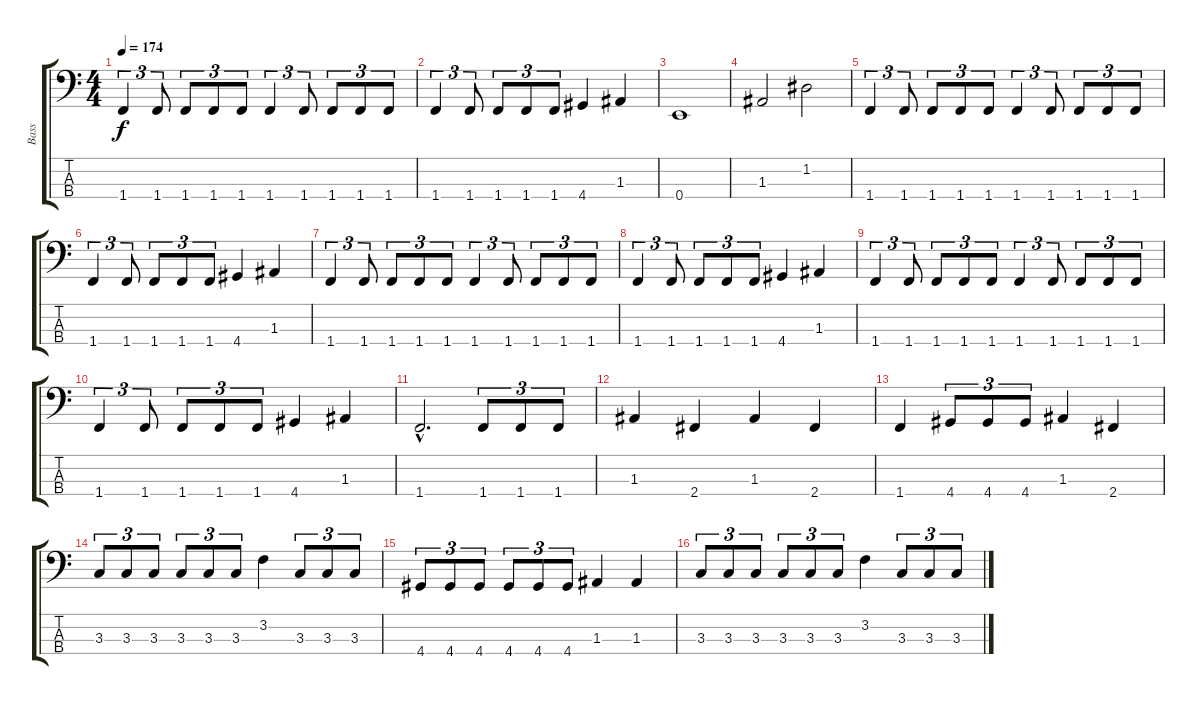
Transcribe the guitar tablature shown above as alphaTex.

\track ("Bass" "Bass") {instrument electricbassfinger}
\staff {score tabs}
\tuning (G2 D2 A1 E1) {hide}
\ts (4 4)
\tempo 174
\clef f4
\ks c
1.4.4{tu (3 2) dy f} 1.4.8{tu (3 2)} 1.4.8{tu (3 2)} 1.4.8{tu (3 2)} 1.4.8{tu (3 2)} 1.4.4{tu (3 2)} 1.4.8{tu (3 2)} 1.4.8{tu (3 2)} 1.4.8{tu (3 2)} 1.4.8{tu (3 2)} |
1.4.4{tu (3 2)} 1.4.8{tu (3 2)} 1.4.8{tu (3 2)} 1.4.8{tu (3 2)} 1.4.8{tu (3 2)} 4.4.4 1.3.4 |
0.4.1 |
1.3.2 1.2.2 |
1.4.4{tu (3 2)} 1.4.8{tu (3 2)} 1.4.8{tu (3 2)} 1.4.8{tu (3 2)} 1.4.8{tu (3 2)} 1.4.4{tu (3 2)} 1.4.8{tu (3 2)} 1.4.8{tu (3 2)} 1.4.8{tu (3 2)} 1.4.8{tu (3 2)} |
1.4.4{tu (3 2)} 1.4.8{tu (3 2)} 1.4.8{tu (3 2)} 1.4.8{tu (3 2)} 1.4.8{tu (3 2)} 4.4.4 1.3.4 |
1.4.4{tu (3 2)} 1.4.8{tu (3 2)} 1.4.8{tu (3 2)} 1.4.8{tu (3 2)} 1.4.8{tu (3 2)} 1.4.4{tu (3 2)} 1.4.8{tu (3 2)} 1.4.8{tu (3 2)} 1.4.8{tu (3 2)} 1.4.8{tu (3 2)} |
1.4.4{tu (3 2)} 1.4.8{tu (3 2)} 1.4.8{tu (3 2)} 1.4.8{tu (3 2)} 1.4.8{tu (3 2)} 4.4.4 1.3.4 |
1.4.4{tu (3 2)} 1.4.8{tu (3 2)} 1.4.8{tu (3 2)} 1.4.8{tu (3 2)} 1.4.8{tu (3 2)} 1.4.4{tu (3 2)} 1.4.8{tu (3 2)} 1.4.8{tu (3 2)} 1.4.8{tu (3 2)} 1.4.8{tu (3 2)} |
1.4.4{tu (3 2)} 1.4.8{tu (3 2)} 1.4.8{tu (3 2)} 1.4.8{tu (3 2)} 1.4.8{tu (3 2)} 4.4.4 1.3.4 |
1.4{hac}.2{d} 1.4.8{tu (3 2)} 1.4.8{tu (3 2)} 1.4.8{tu (3 2)} |
1.3.4 2.4.4 1.3.4 2.4.4 |
1.4.4 4.4.8{tu (3 2)} 4.4.8{tu (3 2)} 4.4.8{tu (3 2)} 1.3.4 2.4.4 |
3.3.8{tu (3 2)} 3.3.8{tu (3 2)} 3.3.8{tu (3 2)} 3.3.8{tu (3 2)} 3.3.8{tu (3 2)} 3.3.8{tu (3 2)} 3.2.4 3.3.8{tu (3 2)} 3.3.8{tu (3 2)} 3.3.8{tu (3 2)} |
4.4.8{tu (3 2)} 4.4.8{tu (3 2)} 4.4.8{tu (3 2)} 4.4.8{tu (3 2)} 4.4.8{tu (3 2)} 4.4.8{tu (3 2)} 1.3.4 1.3.4 |
3.3.8{tu (3 2)} 3.3.8{tu (3 2)} 3.3.8{tu (3 2)} 3.3.8{tu (3 2)} 3.3.8{tu (3 2)} 3.3.8{tu (3 2)} 3.2.4 3.3.8{tu (3 2)} 3.3.8{tu (3 2)} 3.3.8{tu (3 2)}
